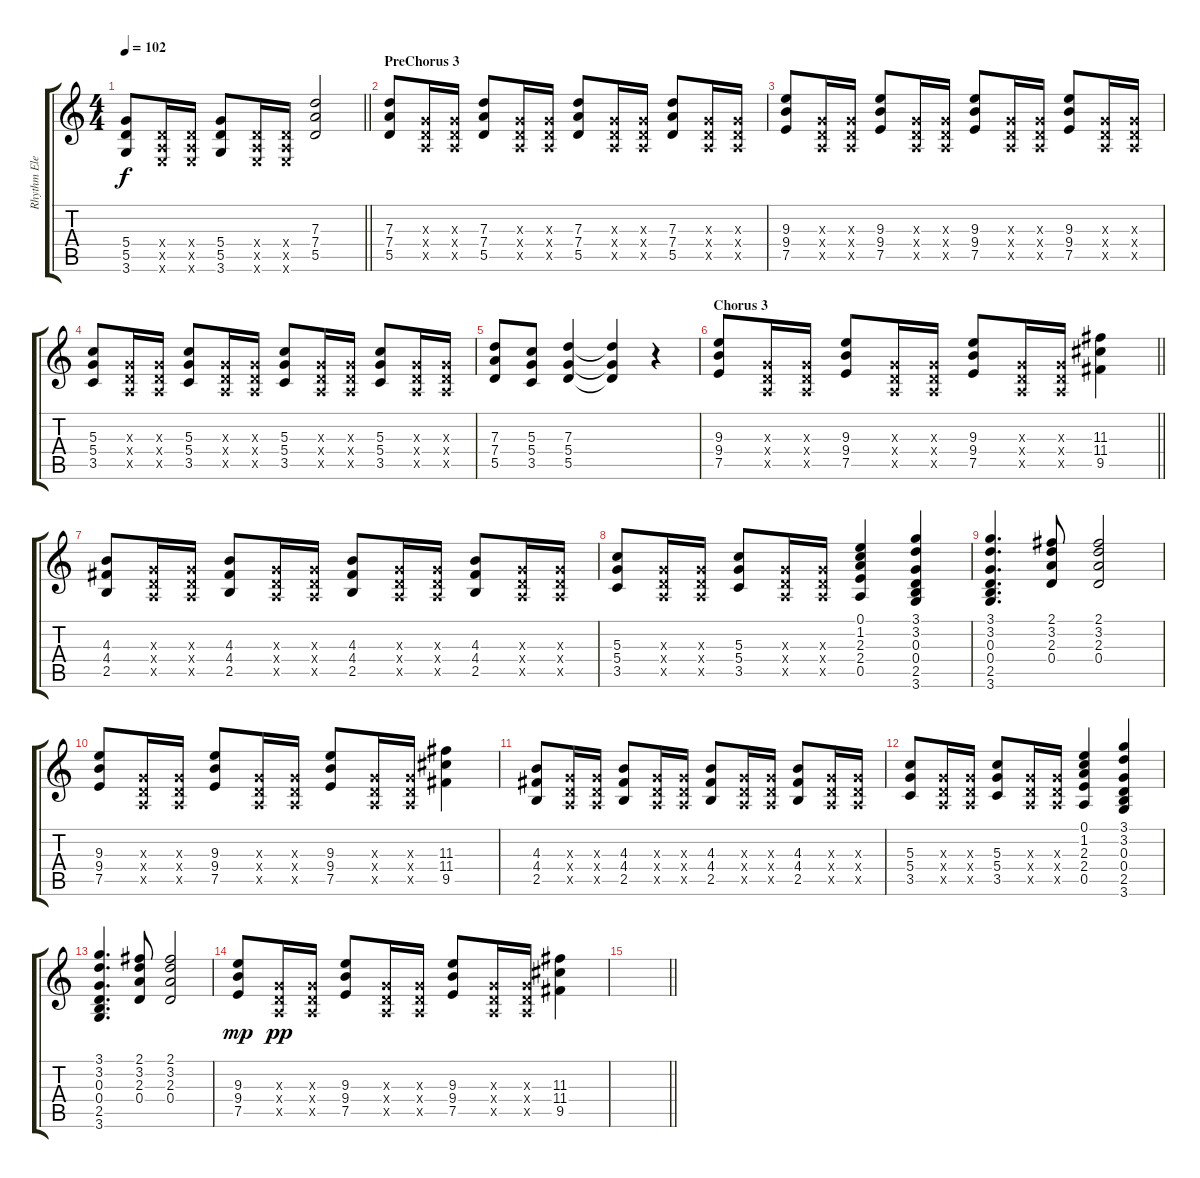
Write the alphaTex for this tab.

\track ("Rhythm Elect" "Rhythm Ele") {instrument overdrivenguitar}
\staff {score tabs}
\tuning (E4 B3 G3 D3 A2 E2) {hide}
\ts (4 4)
\tempo 102
\clef g2
\barLineRight lightlight
\ks c
(5.4 5.5 3.6).8{dy f} (0.4{x} 0.5{x} 0.6{x}).16 (0.4{x} 0.5{x} 0.6{x}).16 (5.4 5.5 3.6).8 (0.4{x} 0.5{x} 0.6{x}).16 (0.4{x} 0.5{x} 0.6{x}).16 (7.3 7.4 5.5).2 |
\section ("" "PreChorus 3")
(7.3 7.4 5.5).8 (0.3{x} 0.4{x} 0.5{x}).16 (0.3{x} 0.4{x} 0.5{x}).16 (7.3 7.4 5.5).8 (0.3{x} 0.4{x} 0.5{x}).16 (0.3{x} 0.4{x} 0.5{x}).16 (7.3 7.4 5.5).8 (0.3{x} 0.4{x} 0.5{x}).16 (0.3{x} 0.4{x} 0.5{x}).16 (7.3 7.4 5.5).8 (0.3{x} 0.4{x} 0.5{x}).16 (0.3{x} 0.4{x} 0.5{x}).16 |
(9.3 9.4 7.5).8 (0.3{x} 0.4{x} 0.5{x}).16 (0.3{x} 0.4{x} 0.5{x}).16 (9.3 9.4 7.5).8 (0.3{x} 0.4{x} 0.5{x}).16 (0.3{x} 0.4{x} 0.5{x}).16 (9.3 9.4 7.5).8 (0.3{x} 0.4{x} 0.5{x}).16 (0.3{x} 0.4{x} 0.5{x}).16 (9.3 9.4 7.5).8 (0.3{x} 0.4{x} 0.5{x}).16 (0.3{x} 0.4{x} 0.5{x}).16 |
(5.3 5.4 3.5).8 (0.3{x} 0.4{x} 0.5{x}).16 (0.3{x} 0.4{x} 0.5{x}).16 (5.3 5.4 3.5).8 (0.3{x} 0.4{x} 0.5{x}).16 (0.3{x} 0.4{x} 0.5{x}).16 (5.3 5.4 3.5).8 (0.3{x} 0.4{x} 0.5{x}).16 (0.3{x} 0.4{x} 0.5{x}).16 (5.3 5.4 3.5).8 (0.3{x} 0.4{x} 0.5{x}).16 (0.3{x} 0.4{x} 0.5{x}).16 |
(7.3 7.4 5.5).8 (5.3 5.4 3.5).8 (7.3 5.4 5.5).4 (7.3{t} 5.4{t} 5.5{t}).4 r.4 |
\section ("" "Chorus 3")
\barLineRight lightlight
(9.3 9.4 7.5).8 (0.3{x} 0.4{x} 0.5{x}).16 (0.3{x} 0.4{x} 0.5{x}).16 (9.3 9.4 7.5).8 (0.3{x} 0.4{x} 0.5{x}).16 (0.3{x} 0.4{x} 0.5{x}).16 (9.3 9.4 7.5).8 (0.3{x} 0.4{x} 0.5{x}).16 (0.3{x} 0.4{x} 0.5{x}).16 (11.3 11.4 9.5).4 |
(4.3 4.4 2.5).8 (0.3{x} 0.4{x} 0.5{x}).16 (0.3{x} 0.4{x} 0.5{x}).16 (4.3 4.4 2.5).8 (0.3{x} 0.4{x} 0.5{x}).16 (0.3{x} 0.4{x} 0.5{x}).16 (4.3 4.4 2.5).8 (0.3{x} 0.4{x} 0.5{x}).16 (0.3{x} 0.4{x} 0.5{x}).16 (4.3 4.4 2.5).8 (0.3{x} 0.4{x} 0.5{x}).16 (0.3{x} 0.4{x} 0.5{x}).16 |
(5.3 5.4 3.5).8 (0.3{x} 0.4{x} 0.5{x}).16 (0.3{x} 0.4{x} 0.5{x}).16 (5.3 5.4 3.5).8 (0.3{x} 0.4{x} 0.5{x}).16 (0.3{x} 0.4{x} 0.5{x}).16 (0.1 1.2 2.3 2.4 0.5).4 (3.1 3.2 0.3 0.4 2.5 3.6).4 |
(3.1 3.2 0.3 0.4 2.5 3.6).4{d} (2.1 3.2 2.3 0.4).8 (2.1 3.2 2.3 0.4).2 |
(9.3 9.4 7.5).8 (0.3{x} 0.4{x} 0.5{x}).16 (0.3{x} 0.4{x} 0.5{x}).16 (9.3 9.4 7.5).8 (0.3{x} 0.4{x} 0.5{x}).16 (0.3{x} 0.4{x} 0.5{x}).16 (9.3 9.4 7.5).8 (0.3{x} 0.4{x} 0.5{x}).16 (0.3{x} 0.4{x} 0.5{x}).16 (11.3 11.4 9.5).4 |
(4.3 4.4 2.5).8 (0.3{x} 0.4{x} 0.5{x}).16 (0.3{x} 0.4{x} 0.5{x}).16 (4.3 4.4 2.5).8 (0.3{x} 0.4{x} 0.5{x}).16 (0.3{x} 0.4{x} 0.5{x}).16 (4.3 4.4 2.5).8 (0.3{x} 0.4{x} 0.5{x}).16 (0.3{x} 0.4{x} 0.5{x}).16 (4.3 4.4 2.5).8 (0.3{x} 0.4{x} 0.5{x}).16 (0.3{x} 0.4{x} 0.5{x}).16 |
(5.3 5.4 3.5).8 (0.3{x} 0.4{x} 0.5{x}).16 (0.3{x} 0.4{x} 0.5{x}).16 (5.3 5.4 3.5).8 (0.3{x} 0.4{x} 0.5{x}).16 (0.3{x} 0.4{x} 0.5{x}).16 (0.1 1.2 2.3 2.4 0.5).4 (3.1 3.2 0.3 0.4 2.5 3.6).4 |
(3.1 3.2 0.3 0.4 2.5 3.6).4{d} (2.1 3.2 2.3 0.4).8 (2.1 3.2 2.3 0.4).2 |
(9.3 9.4 7.5).8{dy mp} (0.3{x} 0.4{x} 0.5{x}).16{dy pp} (0.3{x} 0.4{x} 0.5{x}).16 (9.3 9.4 7.5).8 (0.3{x} 0.4{x} 0.5{x}).16 (0.3{x} 0.4{x} 0.5{x}).16 (9.3 9.4 7.5).8 (0.3{x} 0.4{x} 0.5{x}).16 (0.3{x} 0.4{x} 0.5{x}).16 (11.3 11.4 9.5).4 |
\barLineRight lightlight
